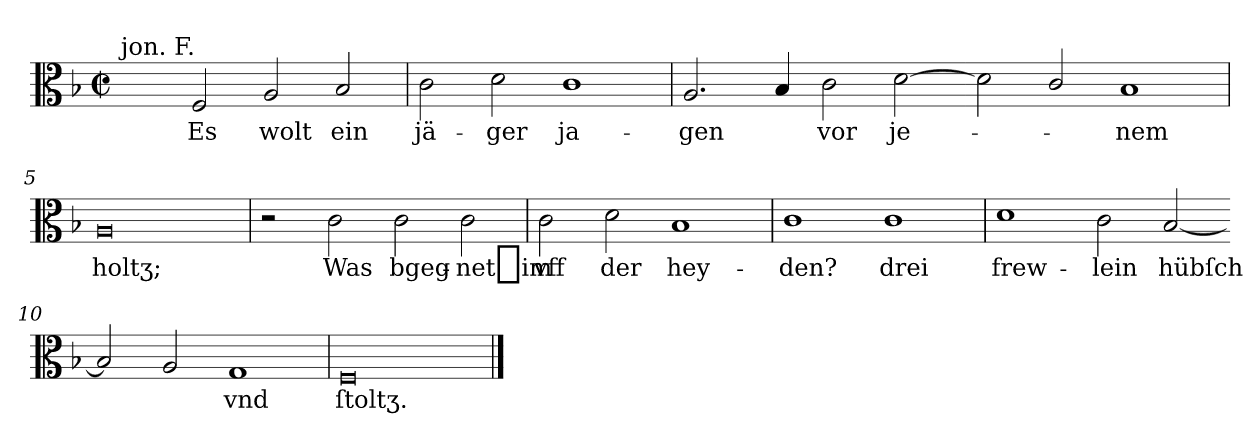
**kern	**text
*part1	*part1
*staff1	*staff1
*clefC3	*
*k[b-]	*
*F:ion	*
*M4/2	*
*met(c|)	*
=1	=1
!LO:TX:a:t=jon. F.	!
2ryy	.
2F	Es
2A	wolt
2B-	ein
=2	=2
2c	jä-
2d	-ger
1c	ja-
=3	=3
2.A	-gen
4B-	.
2c	vor
[2d	je-
=4-	=4-
2d]	.
2c/	.
1B-	-nem
=5	=5
0A	holtʒ;
=6	=6
2r	.
2c	Was
2c	bgeg-
2c	-net_im
=7	=7
2c	vff
2d	der
1B-	hey-
=8	=8
1c	-den?
1c	drei
=9	=9
1d	frew-
2c	-lein
[2B-	hübſch
=10-	=10-
2B-]	.
2A	.
1G	vnd
=11	=11
0F/	ſtoltʒ.
==	==
*-	*-
